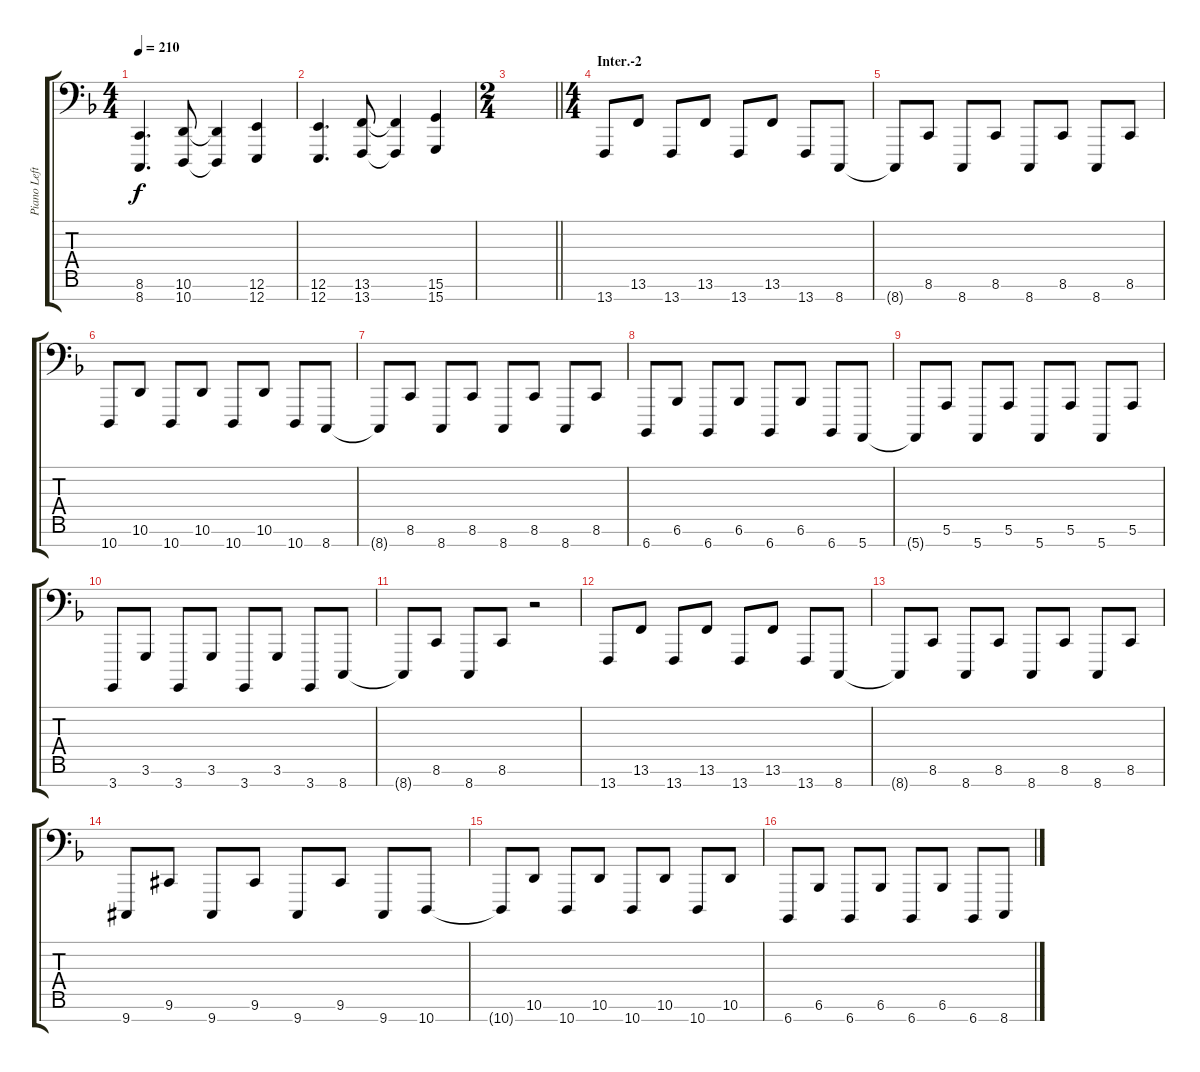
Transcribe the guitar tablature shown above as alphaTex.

\track ("Piano Left (Kotobuki Tsumugi)" "Piano Left") {instrument acousticgrandpiano}
\staff {score tabs}
\tuning (E4 B3 G3 D3 A2 E1 E0) {hide}
\ts (4 4)
\tempo 210
\clef f4
\ks f
(8.6 8.7).4{d dy f} (10.6 10.7).8 (10.6{t} 10.7{t}).4 (12.6 12.7).4 |
(12.6 12.7).4{d} (13.6 13.7).8 (13.6{t} 13.7{t}).4 (15.6 15.7).4 |
\ts (2 4)
\barLineRight lightlight
|
\ts (4 4)
\section ("" "Inter.-2")
13.7.8 13.6.8 13.7.8 13.6.8 13.7.8 13.6.8 13.7.8 8.7.8 |
8.7{t}.8 8.6.8 8.7.8 8.6.8 8.7.8 8.6.8 8.7.8 8.6.8 |
10.7.8 10.6.8 10.7.8 10.6.8 10.7.8 10.6.8 10.7.8 8.7.8 |
8.7{t}.8 8.6.8 8.7.8 8.6.8 8.7.8 8.6.8 8.7.8 8.6.8 |
6.7.8 6.6.8 6.7.8 6.6.8 6.7.8 6.6.8 6.7.8 5.7.8 |
5.7{t}.8 5.6.8 5.7.8 5.6.8 5.7.8 5.6.8 5.7.8 5.6.8 |
3.7.8 3.6.8 3.7.8 3.6.8 3.7.8 3.6.8 3.7.8 8.7.8 |
8.7{t}.8 8.6.8 8.7.8 8.6.8 r.2 |
13.7.8 13.6.8 13.7.8 13.6.8 13.7.8 13.6.8 13.7.8 8.7.8 |
8.7{t}.8 8.6.8 8.7.8 8.6.8 8.7.8 8.6.8 8.7.8 8.6.8 |
9.7{acc #}.8 9.6{acc #}.8 9.7{acc #}.8 9.6{acc #}.8 9.7{acc #}.8 9.6{acc #}.8 9.7{acc #}.8 10.7.8 |
10.7{t}.8 10.6.8 10.7.8 10.6.8 10.7.8 10.6.8 10.7.8 10.6.8 |
6.7.8 6.6.8 6.7.8 6.6.8 6.7.8 6.6.8 6.7.8 8.7.8
